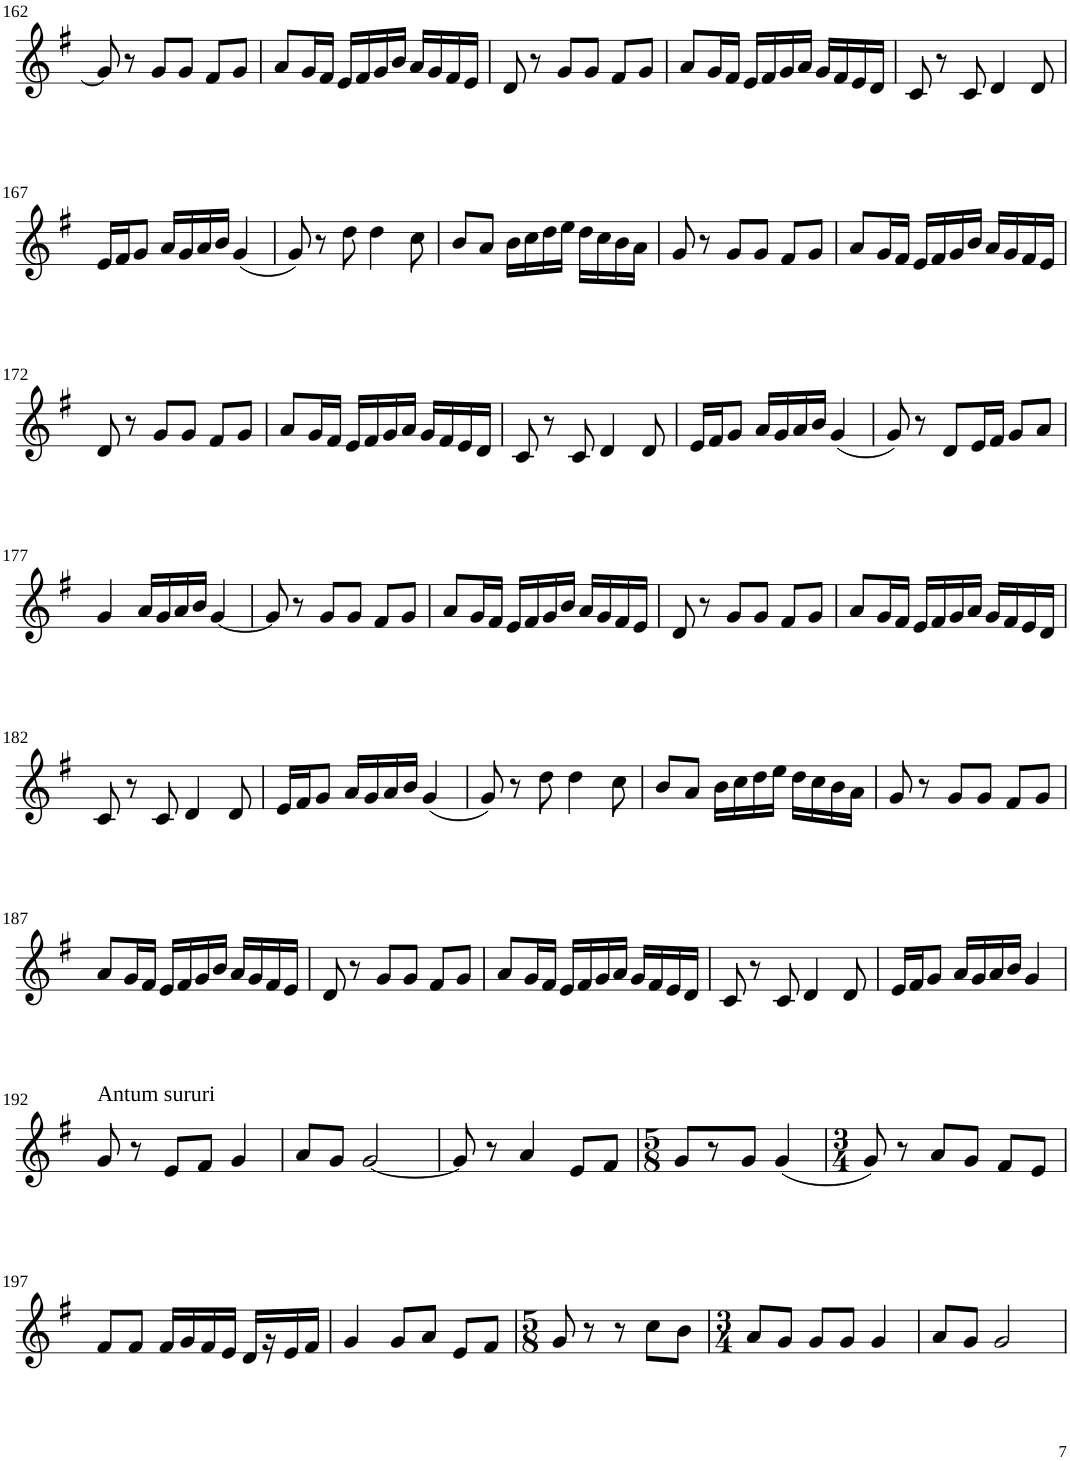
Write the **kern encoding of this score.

**kern
*part1
*staff1
*I"Violin
!!LO:PB:g=z
*clefG2
*k[f#]
*G:
*M3/4
=162
8g/]
8r
8g/L
8g/J
8f#/L
8g/J
=163
8a/L
16g/L
16f#/JJ
16e/LL
16f#/
16g/
16b/JJ
16a/LL
16g/
16f#/
16e/JJ
=164
8d/
8r
8g/L
8g/J
8f#/L
8g/J
=165
8a/L
16g/L
16f#/JJ
16e/LL
16f#/
16g/
16a/JJ
16g/LL
16f#/
16e/
16d/JJ
=166
8c/
8r
8c/
4d/
8d/
!!LO:LB:g=z
=167
16e/LL
16f#/J
8g/J
16a/LL
16g/
16a/
16b/JJ
(4g/
=168
8g/)
8r
8dd\
4dd\
8cc\
=169
8b/L
8a/J
16b\LL
16cc\
16dd\
16ee\JJ
16dd\LL
16cc\
16b\
16a\JJ
=170
8g/
8r
8g/L
8g/J
8f#/L
8g/J
=171
8a/L
16g/L
16f#/JJ
16e/LL
16f#/
16g/
16b/JJ
16a/LL
16g/
16f#/
16e/JJ
!!LO:LB:g=z
=172
8d/
8r
8g/L
8g/J
8f#/L
8g/J
=173
8a/L
16g/L
16f#/JJ
16e/LL
16f#/
16g/
16a/JJ
16g/LL
16f#/
16e/
16d/JJ
=174
8c/
8r
8c/
4d/
8d/
=175
16e/LL
16f#/J
8g/J
16a/LL
16g/
16a/
16b/JJ
(4g/
=176
8g/)
8r
8d/L
16e/L
16f#/JJ
8g/L
8a/J
!!LO:LB:g=z
=177
4g/
16a/LL
16g/
16a/
16b/JJ
[4g/
=178
8g/]
8r
8g/L
8g/J
8f#/L
8g/J
=179
8a/L
16g/L
16f#/JJ
16e/LL
16f#/
16g/
16b/JJ
16a/LL
16g/
16f#/
16e/JJ
=180
8d/
8r
8g/L
8g/J
8f#/L
8g/J
=181
8a/L
16g/L
16f#/JJ
16e/LL
16f#/
16g/
16a/JJ
16g/LL
16f#/
16e/
16d/JJ
!!LO:LB:g=z
=182
8c/
8r
8c/
4d/
8d/
=183
16e/LL
16f#/J
8g/J
16a/LL
16g/
16a/
16b/JJ
(4g/
=184
8g/)
8r
8dd\
4dd\
8cc\
=185
8b/L
8a/J
16b\LL
16cc\
16dd\
16ee\JJ
16dd\LL
16cc\
16b\
16a\JJ
=186
8g/
8r
8g/L
8g/J
8f#/L
8g/J
!!LO:LB:g=z
=187
8a/L
16g/L
16f#/JJ
16e/LL
16f#/
16g/
16b/JJ
16a/LL
16g/
16f#/
16e/JJ
=188
8d/
8r
8g/L
8g/J
8f#/L
8g/J
=189
8a/L
16g/L
16f#/JJ
16e/LL
16f#/
16g/
16a/JJ
16g/LL
16f#/
16e/
16d/JJ
=190
8c/
8r
8c/
4d/
8d/
=191
16e/LL
16f#/J
8g/J
16a/LL
16g/
16a/
16b/JJ
4g/
!!LO:LB:g=z
=192
!LO:TX:a:t=Antum sururi
8g/
8r
8e/L
8f#/J
4g/
=193
8a/L
8g/J
[2g/
=194
8g/]
8r
4a/
8e/L
8f#/J
=195
*M5/8
8g/L
8r
8g/J
(4g/
=196
*M3/4
8g/)
8r
8a/L
8g/J
8f#/L
8e/J
!!LO:LB:g=z
=197
8f#/L
8f#/J
16f#/LL
16g/
16f#/
16e/JJ
16d/LL
16r
16e/
16f#/JJ
=198
4g/
8g/L
8a/J
8e/L
8f#/J
=199
*M5/8
8g/
8r
8r
8cc\L
8b\J
=200
*M3/4
8a/L
8g/J
8g/L
8g/J
4g/
=201
8a/L
8g/J
2g/
=
*-
